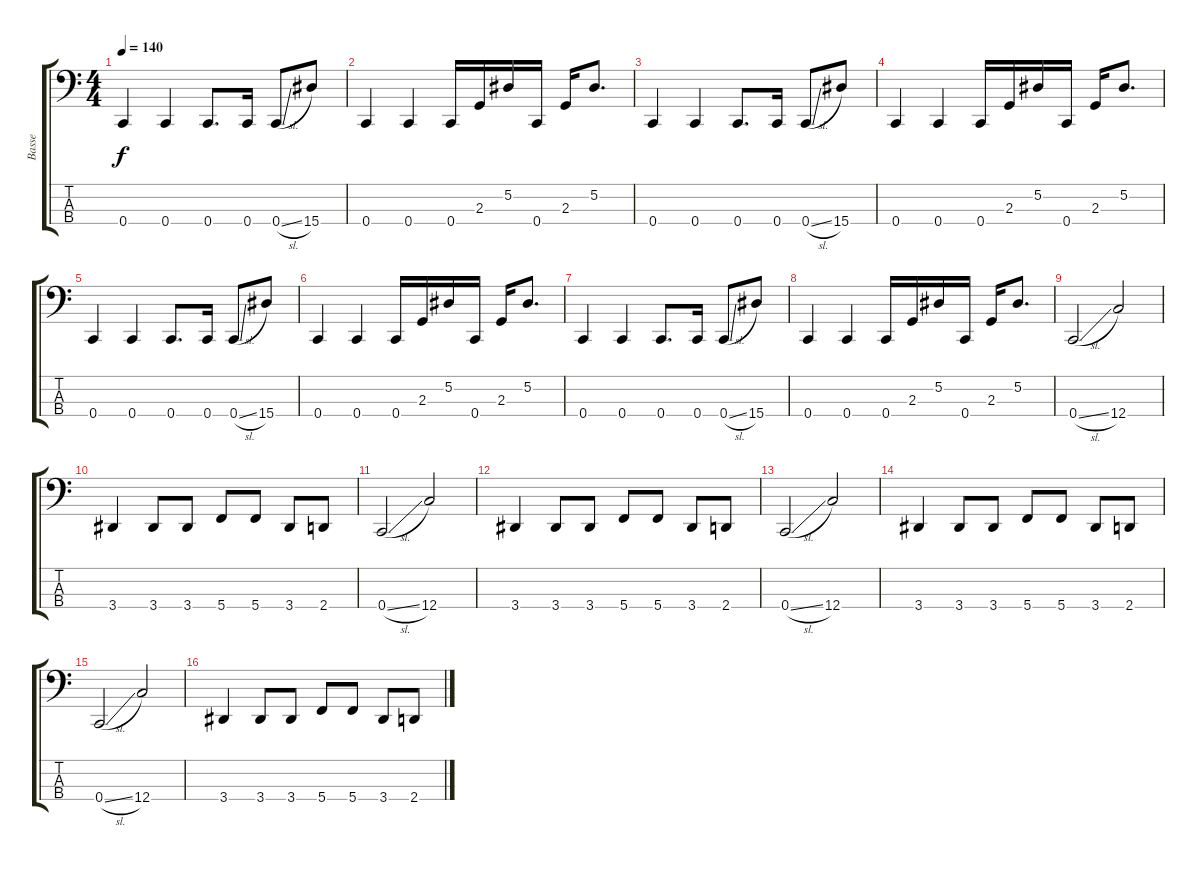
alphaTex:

\track ("Basse" "Basse") {instrument electricbasspick}
\staff {score tabs}
\tuning (Eb2 Bb1 F1 C1) {hide}
\ts (4 4)
\tempo 140
\clef f4
\ks c
0.4.4{dy f} 0.4.4 0.4.8{d} 0.4.16 0.4{sl}.8 15.4.8 |
0.4.4 0.4.4 0.4.16 2.3.16 5.2.16 0.4.16 2.3.16 5.2.8{d} |
0.4.4 0.4.4 0.4.8{d} 0.4.16 0.4{sl}.8 15.4.8 |
0.4.4 0.4.4 0.4.16 2.3.16 5.2.16 0.4.16 2.3.16 5.2.8{d} |
0.4.4 0.4.4 0.4.8{d} 0.4.16 0.4{sl}.8 15.4.8 |
0.4.4 0.4.4 0.4.16 2.3.16 5.2.16 0.4.16 2.3.16 5.2.8{d} |
0.4.4 0.4.4 0.4.8{d} 0.4.16 0.4{sl}.8 15.4.8 |
0.4.4 0.4.4 0.4.16 2.3.16 5.2.16 0.4.16 2.3.16 5.2.8{d} |
0.4{sl}.2{volume 10} 12.4.2 |
3.4.4 3.4.8 3.4.8 5.4.8 5.4.8 3.4.8 2.4.8 |
0.4{sl}.2 12.4.2 |
3.4.4 3.4.8 3.4.8 5.4.8 5.4.8 3.4.8 2.4.8 |
0.4{sl}.2 12.4.2 |
3.4.4 3.4.8 3.4.8 5.4.8 5.4.8 3.4.8 2.4.8 |
0.4{sl}.2 12.4.2 |
3.4.4 3.4.8 3.4.8 5.4.8 5.4.8 3.4.8 2.4.8
